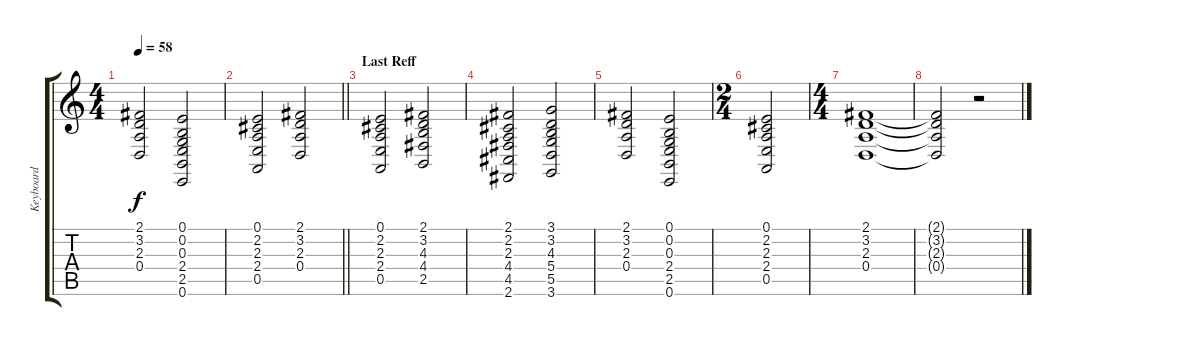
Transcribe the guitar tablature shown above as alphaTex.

\track ("Keyboard" "Keyboard") {instrument acousticgrandpiano}
\staff {score tabs}
\tuning (E4 B3 G3 D3 A2 E2) {hide}
\ts (4 4)
\tempo 58
\clef g2
\ks c
(2.1 3.2 2.3 0.4).2{dy f} (0.1 0.2 0.3 2.4 2.5 0.6).2 |
\barLineRight lightlight
(0.1 2.2 2.3 2.4 0.5).2 (2.1 3.2 2.3 0.4).2 |
\section ("" "Last Reff")
(0.1 2.2 2.3 2.4 0.5).2 (2.1 3.2 4.3 4.4 2.5).2 |
(2.1 2.2 2.3 4.4 4.5 2.6).2 (3.1 3.2 4.3 5.4 5.5 3.6).2 |
(2.1 3.2 2.3 0.4).2 (0.1 0.2 0.3 2.4 2.5 0.6).2 |
\ts (2 4)
(0.1 2.2 2.3 2.4 0.5).2 |
\ts (4 4)
(2.1 3.2 2.3 0.4).1 |
(2.1{t} 3.2{t} 2.3{t} 0.4{t}).2 r.2
